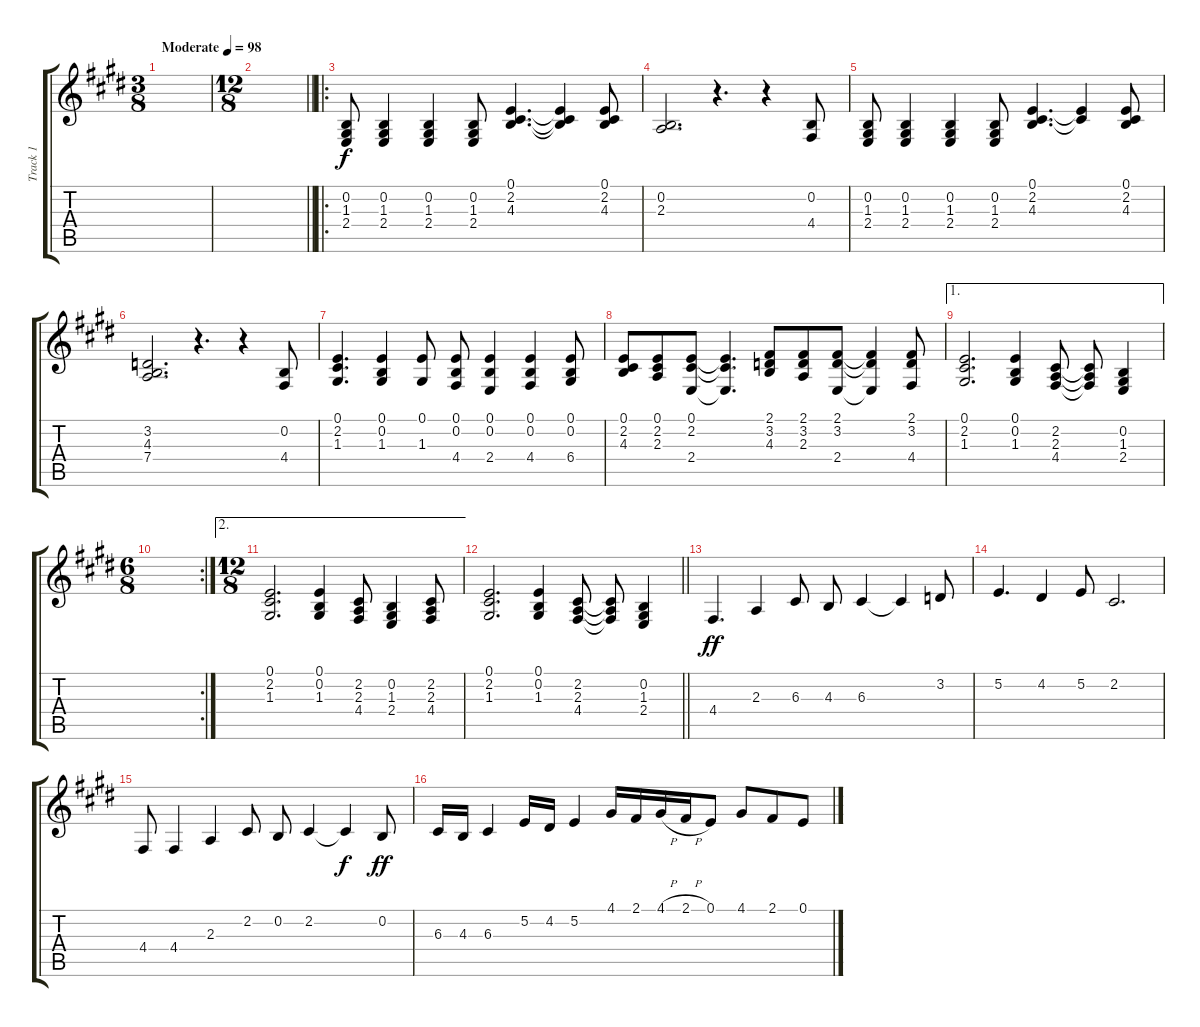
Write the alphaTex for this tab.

\track ("Track 1" "Track 1") {instrument altosax}
\staff {score tabs}
\tuning (E4 B3 G3 D3 A2 E2) {hide}
\ts (3 8)
\tempo (98 "Moderate")
\clef g2
\ks e
|
\ts (12 8)
\barLineRight lightlight
|
\ro
(0.2 1.3 2.4).8 (0.2 1.3 2.4).4 (0.2 1.3 2.4).4 (0.2 1.3 2.4).8 (0.1 2.2 4.3).4{d} (0.1{t} 2.2{t} 4.3{t}).4 (0.1 2.2 4.3).8 |
(0.2 2.3).2{d} r.4{d} r.4 (0.2 4.4).8 |
(0.2 1.3 2.4).8 (0.2 1.3 2.4).4 (0.2 1.3 2.4).4 (0.2 1.3 2.4).8 (0.1 2.2 4.3).4{d} (0.1{t} 2.2{t}).4 (0.1 2.2 4.3).8 |
(3.2 4.3 7.4).2{d} r.4{d} r.4 (0.2 4.4).8 |
(0.1 2.2 1.3).4{d} (0.1 0.2 1.3).4 (0.1 1.3).8 (0.1 0.2 4.4).8 (0.1 0.2 2.4).4 (0.1 0.2 4.4).4 (0.1 0.2 6.4).8 |
(0.1 2.2 4.3).8 (0.1 2.2 2.3).8 (0.1 2.2 2.4).8 (0.1{t} 2.2{t} 2.4{t}).4{d} (2.1 3.2 4.3).8 (2.1 3.2 2.3).8 (2.1 3.2 2.4).8 (2.1{t} 3.2{t} 2.4{t}).4 (2.1 3.2 4.4).8 |
\ae 1
(0.1 2.2 1.3).2{d} (0.1 0.2 1.3).4 (2.2 2.3 4.4).8 (2.2{t} 2.3{t} 4.4{t}).8 (0.2 1.3 2.4).4 |
\rc 2
\ts (6 8)
|
\ae 2
\ts (12 8)
(0.1 2.2 1.3).2{d} (0.1 0.2 1.3).4 (2.2 2.3 4.4).8 (0.2 1.3 2.4).4 (2.2 2.3 4.4).8 |
\barLineRight lightlight
(0.1 2.2 1.3).2{d} (0.1 0.2 1.3).4 (2.2 2.3 4.4).8 (2.2{t} 2.3{t} 4.4{t}).8 (0.2 1.3 2.4).4 |
4.4.4{d dy ff} 2.3.4 6.3.8 4.3.8 6.3.4 6.3{t}.4 3.2.8 |
5.2.4{d} 4.2.4 5.2.8 2.2.2{d} |
4.4.8 4.4.4 2.3.4 2.2.8 0.2.8 2.2.4 2.2{t}.4{dy f} 0.2.8{dy ff} |
6.3.16 4.3.16 6.3.4 5.2.16 4.2.16 5.2.4 4.1.16 2.1.16 4.1{h}.16 2.1{h}.16 0.1.8 4.1.8 2.1.8 0.1.8
